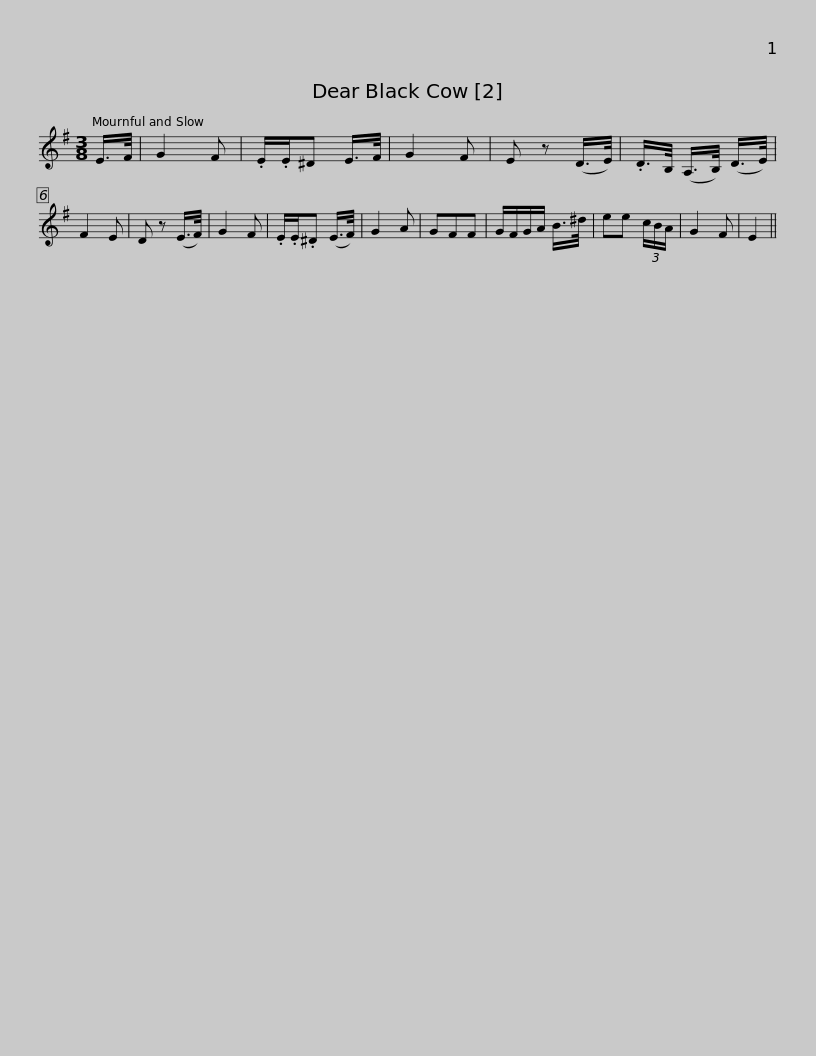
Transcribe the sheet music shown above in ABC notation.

X:1
L:1/8
M:3/8
I:linebreak $
K:Emin
V:1 treble
V:1
 E/>F/ | G2 F | .E/.E/^D E/>F/ | G2 F | E z (D/>E/) | %5
 .D/>B,/ (A,/>B,/) (D/>E/) | F2 E | D z (E/>F/) | G2 F | .E/.E/.^D (E/>F/) |$ %10
 G2 A | GFF | G/F/G/A/ B/>^d/ | ee (3c/B/A/ | G2 F | %15
 E2 || %16
